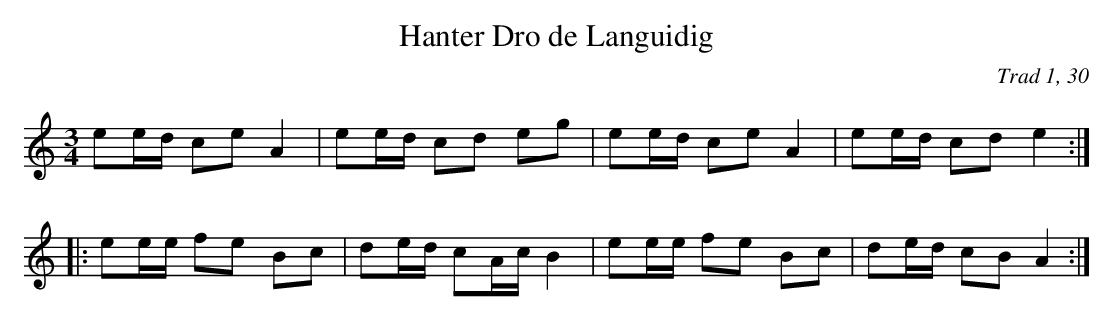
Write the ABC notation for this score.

X:1
T:Hanter Dro de Languidig
C:Trad 1, 30
M:3/4
L:1/8
K:C
ee/d/ ce A2|ee/d/ cd eg|\
ee/d/ ce A2|ee/d/ cd e2:|
|:ee/e/ fe Bc|de/d/ cA/c/ B2|\
ee/e/ fe Bc|de/d/ cB A2:|
